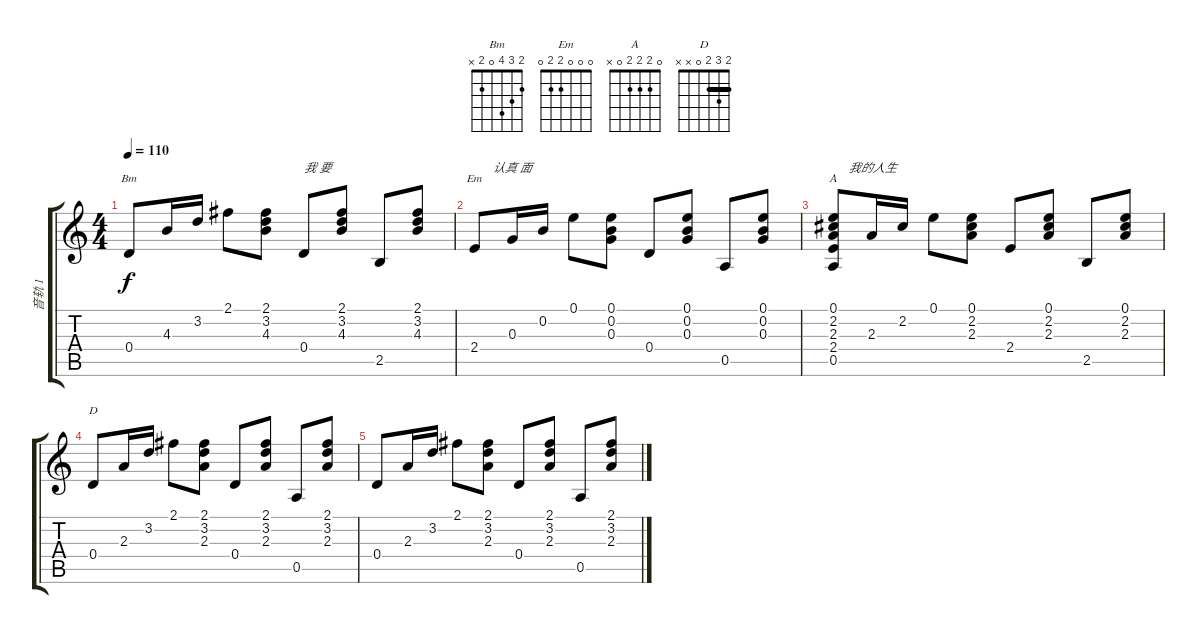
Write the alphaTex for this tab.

\track ("音轨 1" "音轨 1") {instrument acousticguitarnylon}
\staff {score tabs}
\tuning (E4 B3 G3 D3 A2 E2) {hide}
\chord ("Bm" 2 3 4 0 2 x)
\chord ("Em" 0 0 0 2 2 0)
\chord ("A" 0 2 2 2 0 x)
\chord ("D" 2 3 2 0 x x) {barre 2}
\ts (4 4)
\tempo 110
\clef g2
\ks c
0.4.8{ch "Bm" dy f} 4.3.16 3.2.16 2.1.8 (2.1 3.2 4.3).8 0.4.8{txt "我 要"} (2.1 3.2 4.3).8 2.5.8 (2.1 3.2 4.3).8 |
2.4.8{ch "Em" txt "      认真 面"} 0.3.16 0.2.16 0.1.8 (0.1 0.2 0.3).8 0.4.8 (0.1 0.2 0.3).8 0.5.8 (0.1 0.2 0.3).8 |
(0.1 2.2 2.3 2.4 0.5).8{ch "A" txt "     我的人生"} 2.3.16 2.2.16 0.1.8 (0.1 2.2 2.3).8 2.4.8 (0.1 2.2 2.3).8 2.5.8 (0.1 2.2 2.3).8 |
0.4.8{ch "D"} 2.3.16 3.2.16 2.1.8 (2.1 3.2 2.3).8 0.4.8 (2.1 3.2 2.3).8 0.5.8 (2.1 3.2 2.3).8 |
0.4.8 2.3.16 3.2.16 2.1.8 (2.1 3.2 2.3).8 0.4.8 (2.1 3.2 2.3).8 0.5.8 (2.1 3.2 2.3).8
